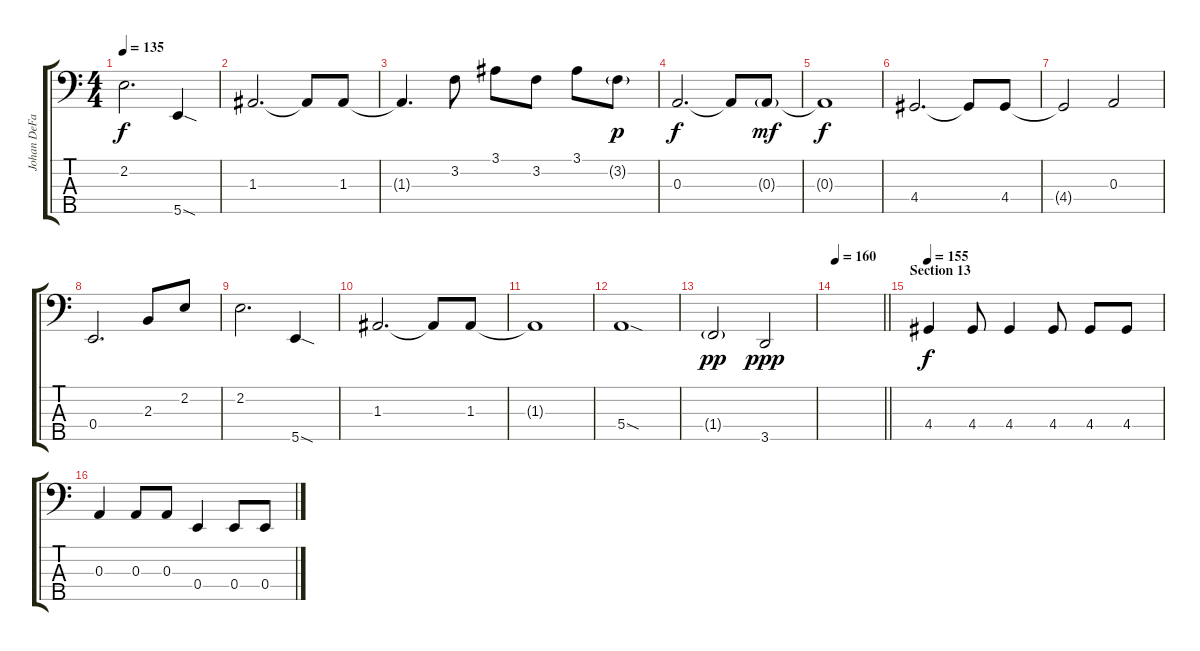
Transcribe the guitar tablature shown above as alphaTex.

\track ("Johan DeFarfalla" "Johan DeFa") {instrument electricbassfinger}
\staff {score tabs}
\tuning (G2 D2 A1 E1 B0) {hide}
\ts (4 4)
\tempo 135
\clef f4
\ks c
2.2.2{d dy f} 5.5{sod}.4 |
1.3.2{d} 1.3{t}.8 1.3.8 |
1.3{t}.4{d} 3.2.8 3.1.8 3.2.8 3.1.8 3.2{g}.8{dy p} |
0.3.2{d dy f} 0.3{t}.8 0.3{g}.8{dy mf} |
0.3{t}.1{dy f} |
4.4.2{d} 4.4{t}.8 4.4.8 |
4.4{t}.2 0.3.2 |
0.4.2{d} 2.3.8 2.2.8 |
2.2.2{d} 5.5{sod}.4 |
1.3.2{d} 1.3{t}.8 1.3.8 |
1.3{t}.1 |
5.4{sod}.1 |
1.4{g}.2{dy pp} 3.5.2{dy ppp} |
\tempo 160
\barLineRight lightlight
|
\section ("" "Section 13")
\tempo 155
4.4.4{dy f} 4.4.8 4.4.4 4.4.8 4.4.8 4.4.8 |
0.3.4 0.3.8 0.3.8 0.4.4 0.4.8 0.4.8
